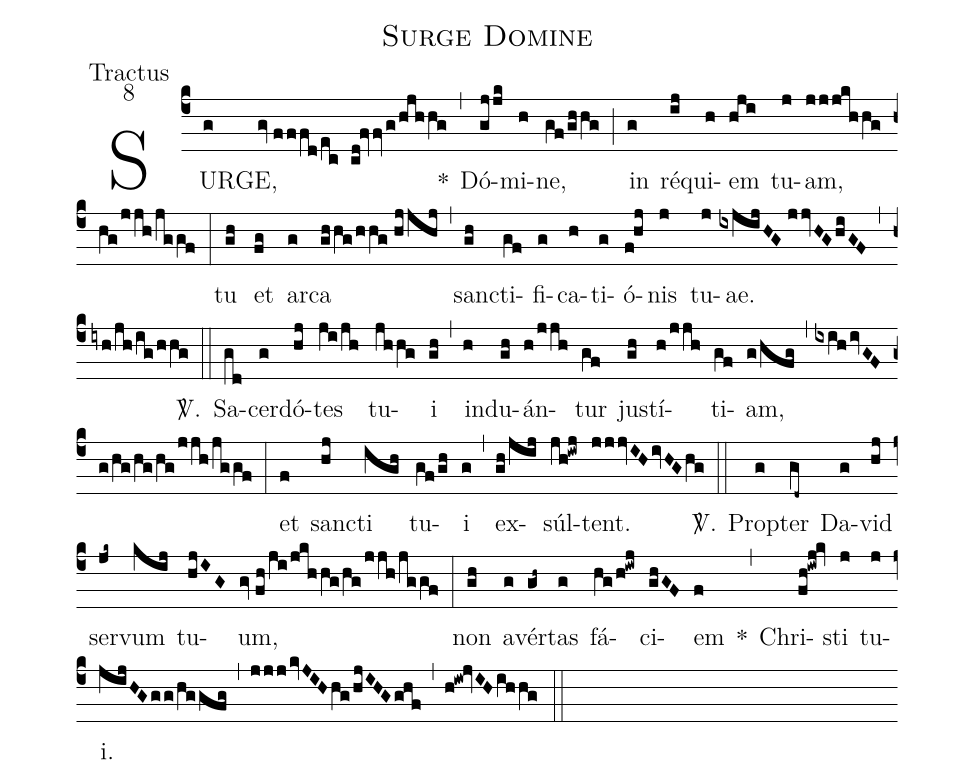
name:Surge Domine;
office-part:Tractus;
mode:8;
%%
(c4) SUR(g)GE,(gv//fffd/ec cd!fvv/g/hjhhg) *(,) Dó(gjjk)mi(h)ne,(gf/ghhg) (;) in(g) ré(ij)qui(h)em(hji) tu(j)am,(jjjkhhg/hg/jjh/jggf) (:) tu(gh) et(fg) ar(g)ca(ghhg/hhg//hjjhj) (,) sanc(gh)ti(gf)fi(g)ca(h)ti(g)ó(f!hj)nis(j) tu(j)ae.(ixjijHG//jjvHG/hiGF) (,) (iyh/jh/ig/hhg) <sp>V/</sp>.(::) Sa(gd)cer(g)dó(hj)tes(ji/jh) tu(jhhg)i(gh) (,) in(h)du(gh)án(h/jjh)tur(gf) ju(gh)stí(h/jjh)ti(gf)am,(g/hfg) (,) (ixihivGF//g/hg/hg/hg/jjh/jggf) (:) et(f) sanc(hj)ti(igh) tu(gf/gh)i(g) (,) ex(gh/jij)súl(jh!iwj)tent.(jjjvIHivHGhg) <sp>V/</sp>.(::) Pro(g)pter(gd~) Da(g)vid(hj) ser(jk~)vum(kij) tu(hjIG)um,(gv//fh/ji/jkhhg/hg/jjh/jggf) (:) non(gh) a(g)vér(gh~)tas(g) fá(hg/h!iwj)ci(ghGF)em(f) *(,) Chri(fh!iwj!kv)sti(j) tu(j)i.(jijHGgg/hggfg) (,) (jjjkvJIHhg/hjIHGghf) (,) (h!iw!jvIHihhg) (::)
